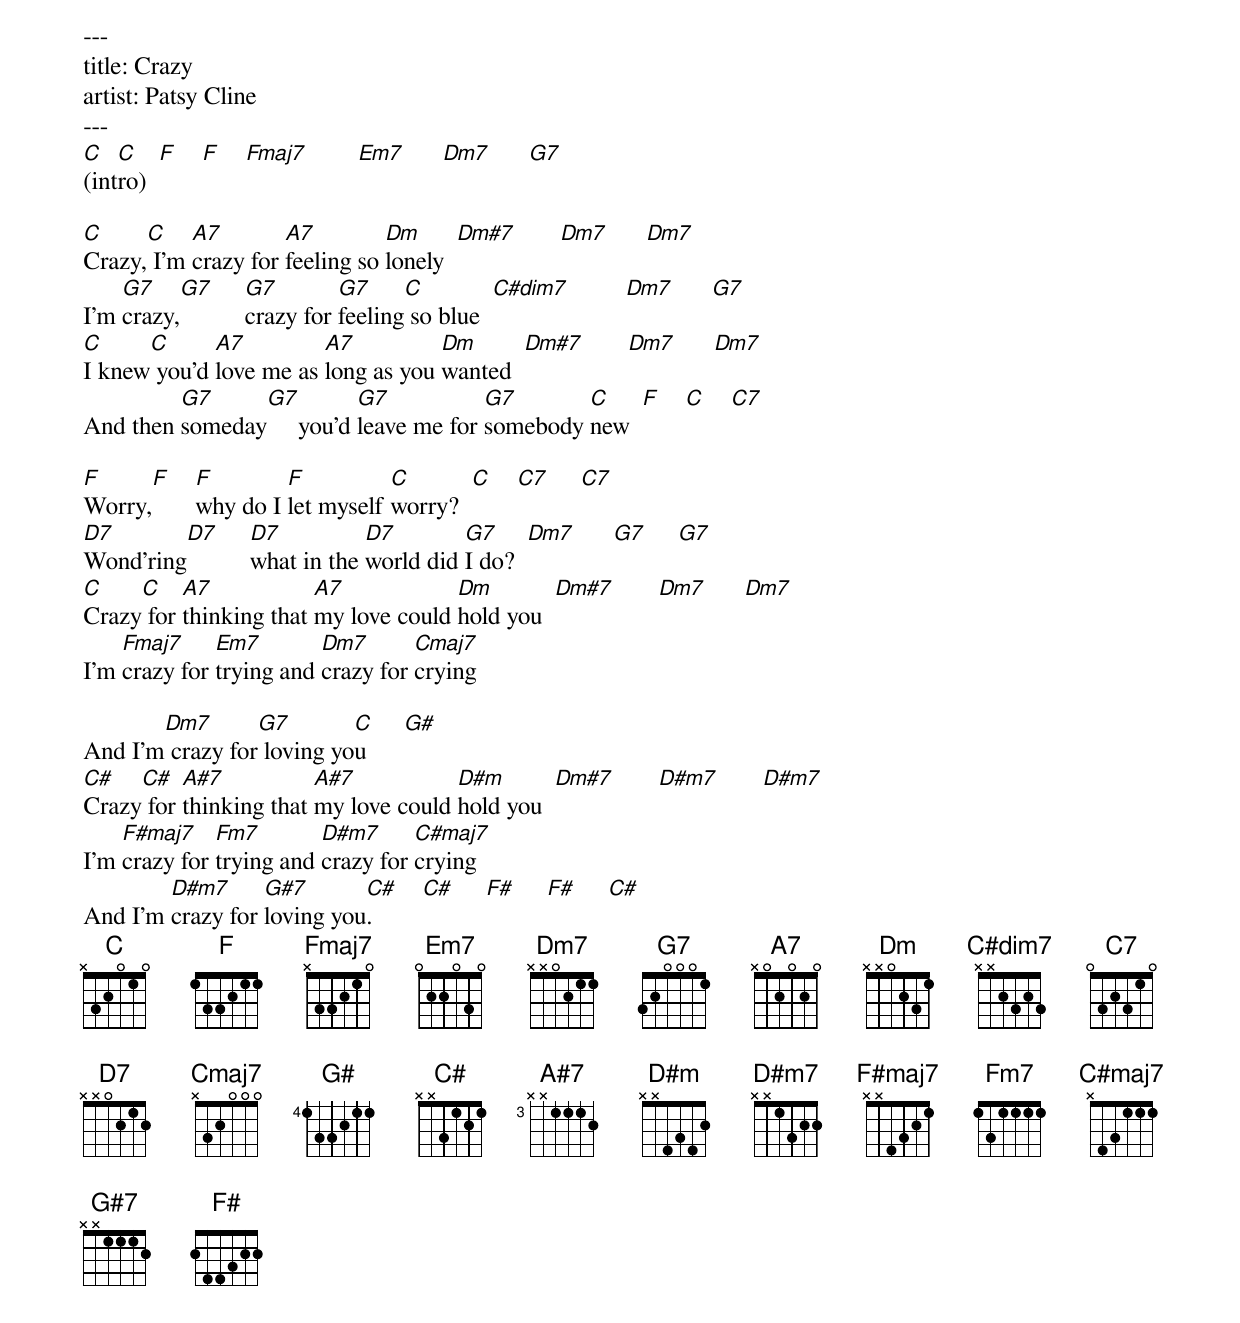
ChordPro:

---
title: Crazy
artist: Patsy Cline
---
[C](int[C]ro) [F]    [F]    [Fmaj7]        [Em7]      [Dm7]      [G7]

[C]Crazy,[C] I'm [A7]crazy for [A7]feeling so [Dm]lonely [Dm#7]       [Dm7]      [Dm7]
I'm [G7]crazy,[G7]     [G7]crazy for [G7]feeling[C] so blue [C#dim7]         [Dm7]      [G7]
[C]I knew[C] you'd [A7]love me as [A7]long as you [Dm]wanted [Dm#7]       [Dm7]      [Dm7]
And then [G7]someday[G7]     you'd [G7]leave me for [G7]somebody [C]new [F]    [C]    [C7]

[F]Worry,[F]    [F]why do I [F]let myself [C]worry? [C]    [C7]     [C7]
[D7]Wond'ring[D7]     [D7]what in the [D7]world did [G7]I do? [Dm7]      [G7]     [G7]
[C]Crazy[C] for [A7]thinking that [A7]my love could [Dm]hold you [Dm#7]       [Dm7]      [Dm7]
I'm [Fmaj7]crazy for [Em7]trying and [Dm7]crazy for [Cmaj7]crying

And I'm[Dm7] crazy for[G7] loving yo[C]u   [G#]
[C#]Crazy[C#] for [A#7]thinking that [A#7]my love could [D#m]hold you [Dm#7]       [D#m7]       [D#m7]
I'm [F#maj7]crazy for [Fm7]trying and [D#m7]crazy for [C#maj7]crying
And I'm [D#m7]crazy for [G#7]loving you[C#].    [C#]     [F#]     [F#]     [C#]
